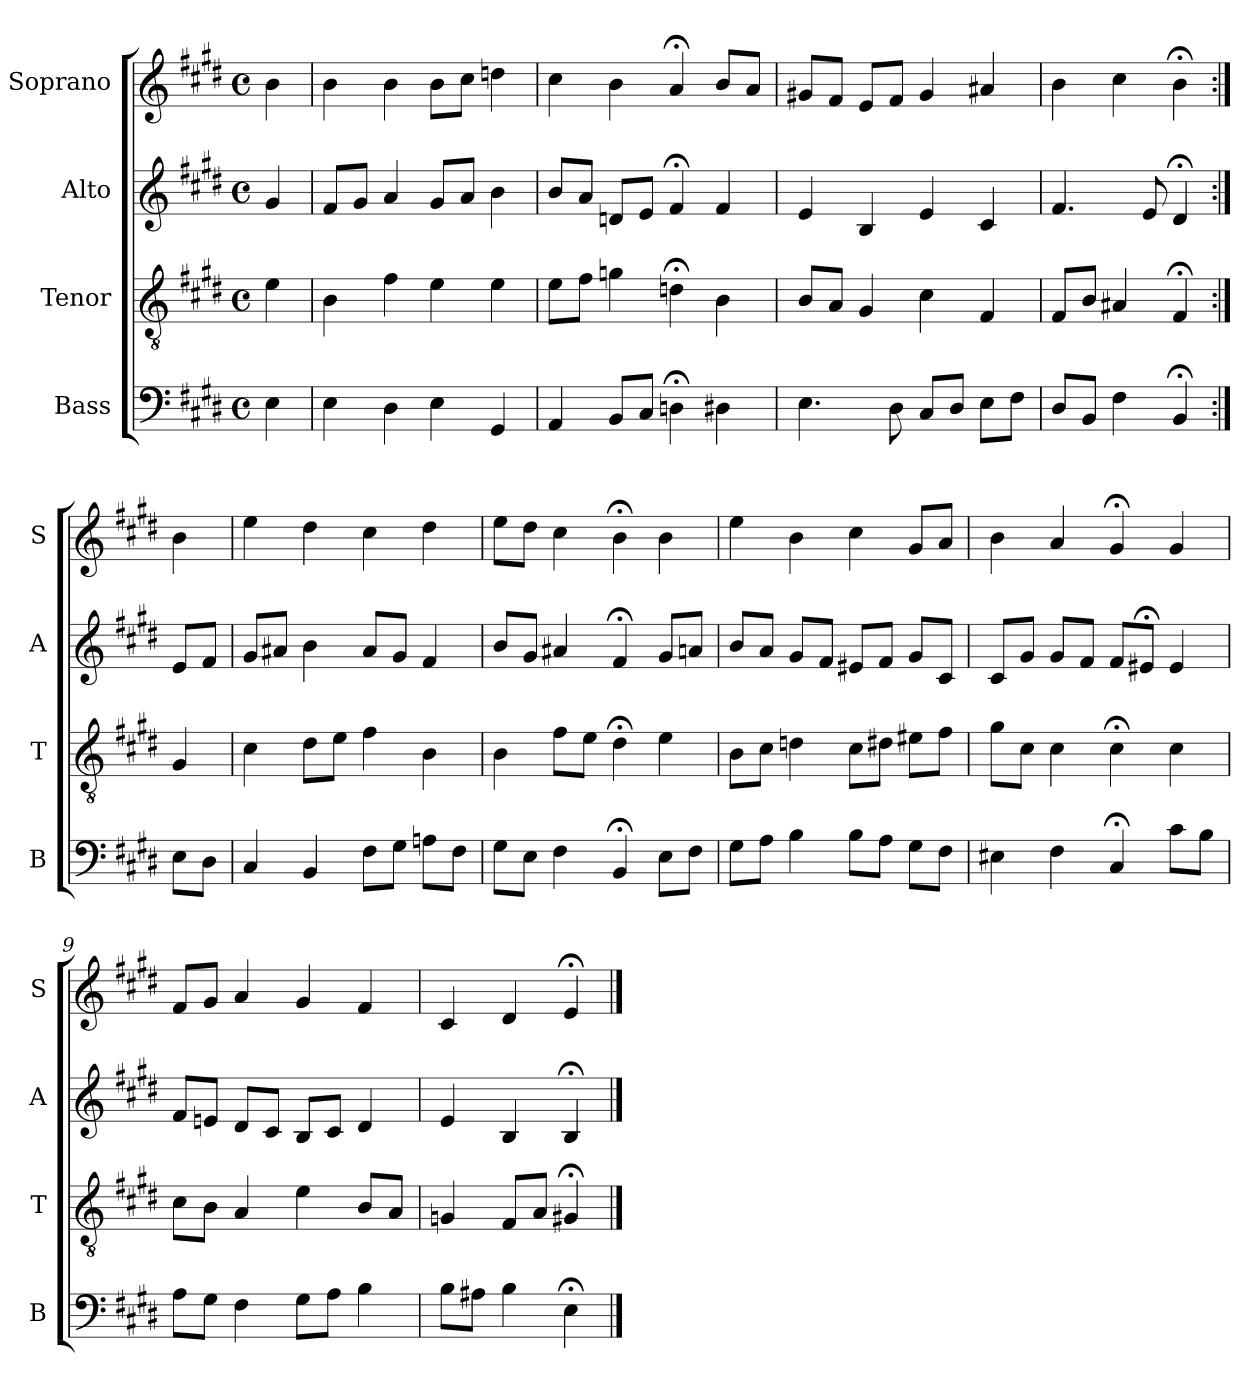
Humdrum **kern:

**kern	**kern	**kern	**kern
*part4	*part3	*part2	*part1
*staff4	*staff3	*staff2	*staff1
*I"Bass	*I"Tenor	*I"Alto	*I"Soprano
*I'B	*I'T	*I'A	*I'S
*clefF4	*clefGv2	*clefG2	*clefG2
*k[f#c#g#d#]	*k[f#c#g#d#]	*k[f#c#g#d#]	*k[f#c#g#d#]
*E:	*E:	*E:	*E:
*M4/4	*M4/4	*M4/4	*M4/4
*met(c)	*met(c)	*met(c)	*met(c)
*MM100	*MM100	*MM100	*MM100
=	=	=	=
4E	4e	4g#	4b
=1	=1	=1	=1
4E	4B	8f#L	4b
.	.	8g#J	.
4D#	4f#	4a	4b
4E	4e	8g#L	8bL
.	.	8aJ	8cc#J
4GG#	4e	4b	4ddn
=2	=2	=2	=2
4AA	8eL	8bL	4cc#
.	8f#J	8aJ	.
8BBL	4gn	8dnL	4b
8C#J	.	8eJ	.
4Dn;<	4dn;<	4f#;<	4a;<
4D#X	4B	4f#	8bL
.	.	.	8aJ
=3	=3	=3	=3
4.E	8BL	4e	8g#XL
.	8AJ	.	8f#J
.	4G#	4B	8eL
8D#	.	.	8f#J
8C#L	4c#	4e	4g#
8D#J	.	.	.
8EL	4F#	4c#	4a#X
8F#J	.	.	.
=4	=4	=4	=4
8D#L	8F#L	4.f#	4b
8BBJ	8BJ	.	.
4F#	4A#X	.	4cc#
.	.	8e	.
4BB;<	4F#;<	4d#;<	4b;<
=:|!	=:|!	=:|!	=:|!
8EL	4G#	8eL	4b
8D#J	.	8f#J	.
=5	=5	=5	=5
4C#	4c#	8g#L	4ee
.	.	8a#XJ	.
4BB	8d#L	4b	4dd#
.	8eJ	.	.
8F#L	4f#	8a#L	4cc#
8G#J	.	8g#J	.
8AnL	4B	4f#	4dd#
8F#J	.	.	.
=6	=6	=6	=6
8G#L	4Bi	8bL	8eeL
8EiJ	.	8g#J	8dd#J
4F#i	8f#iL	4a#X	4cc#
.	8eJ	.	.
4BB;<	4d#;<	4f#;<	4b;<
8EL	4e	8g#L	4b
8F#J	.	8anJ	.
=7	=7	=7	=7
8G#L	8BL	8bL	4ee
8AJ	8c#J	8aJ	.
4B	4dn	8g#L	4b
.	.	8f#J	.
8BL	8c#L	8e#XL	4cc#
8AJ	8d#XJ	8f#J	.
8G#L	8e#XL	8g#L	8g#L
8F#J	8f#J	8c#J	8aJ
=8	=8	=8	=8
4E#X	8g#L	8c#L	4b
.	8c#J	8g#J	.
4F#	4c#	8g#L	4a
.	.	8f#J	.
4C#;<	4c#;<	8f#L	4g#;<
.	.	8e#X;<J	.
8c#L	4c#	4e#	4g#
8BJ	.	.	.
=9	=9	=9	=9
8AL	8c#L	8f#L	8f#L
8G#J	8BJ	8enJ	8g#J
4F#	4A	8d#L	4a
.	.	8c#J	.
8G#L	4e	8BL	4g#
8AJ	.	8c#J	.
4B	8BL	4d#	4f#
.	8AJ	.	.
=10	=10	=10	=10
8BL	4Gn	4e	4c#
8A#XJ	.	.	.
4B	8F#L	4B	4d#
.	8AJ	.	.
4E;<	4G#X;<	4B;<	4e;<
==	==	==	==
*-	*-	*-	*-
